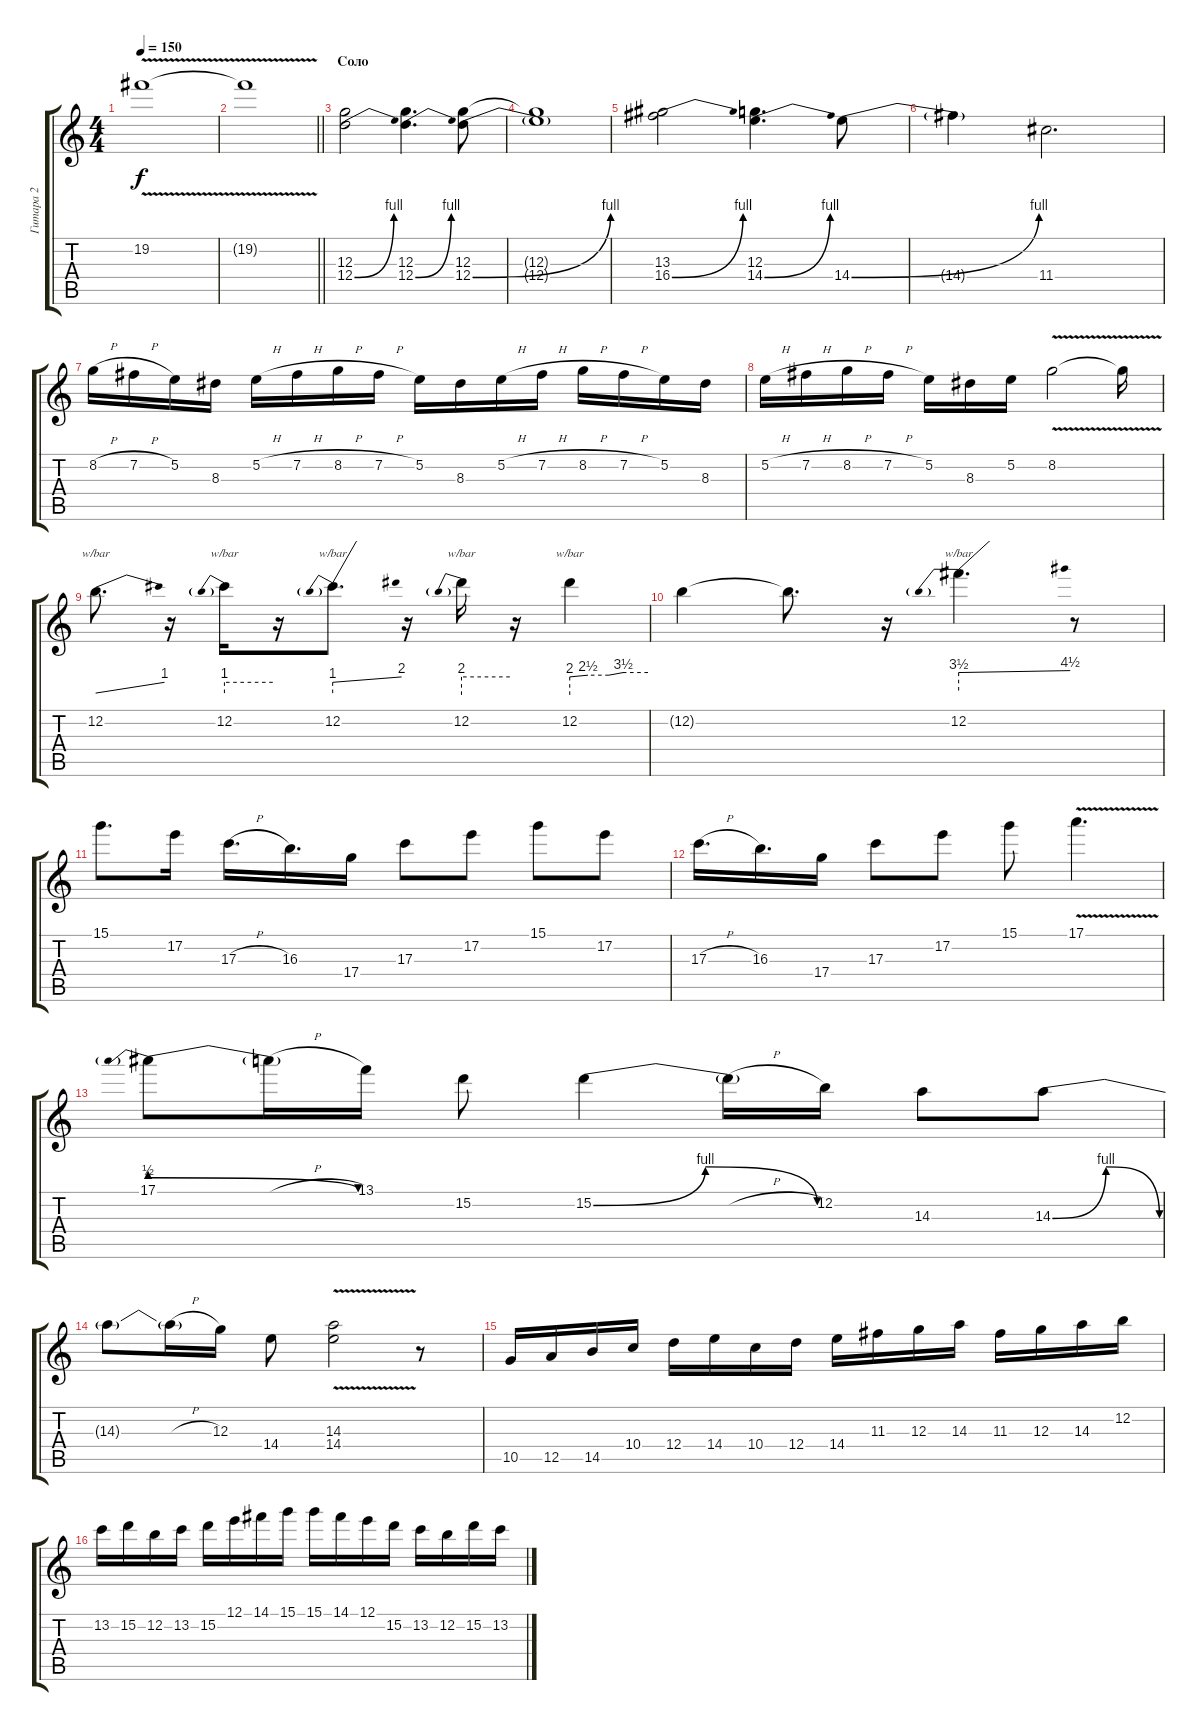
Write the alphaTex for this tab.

\track ("Гитара 2" "Гитара 2") {instrument distortionguitar}
\staff {score tabs}
\tuning (E4 B3 G3 D3 A2 E2) {hide}
\ts (4 4)
\tempo 150
\clef g2
\ks c
19.2{v t}.1{dy f} |
\barLineRight lightlight
19.2{v t}.1 |
\section ("" "Соло")
(12.3 12.4{be (bend 0 0 60 4)}).2 (12.3 12.4{be (bend 0 0 60 4)}).4{d} (12.3 12.4{be (bend 0 0 60 4)}).8 |
(12.3{t} 12.4{t}).1 |
(13.3 16.4{be (bend 0 0 60 4)}).2 (12.3 14.4{be (bend 0 0 60 4)}).4{d} 14.4{be (bend 0 0 60 4)}.8 |
14.4{t}.4 11.4.2{d} |
8.2{h}.16 7.2{h}.16 5.2.16 8.3.16 5.2{h}.16 7.2{h}.16 8.2{h}.16 7.2{h}.16 5.2.16 8.3.16 5.2{h}.16 7.2{h}.16 8.2{h}.16 7.2{h}.16 5.2.16 8.3.16 |
5.2{h}.16 7.2{h}.16 8.2{h}.16 7.2{h}.16 5.2.16 8.3.16 5.2.16 8.2{v}.2 8.2{t}.16 |
12.2.8{d tbe (dive default 0 0 60 4)} r.16 12.2.16{tbe (predive default 0 4 60 4)} r.16 12.2.8{d tbe (predivedive default 0 4 60 8)} r.16 12.2.16{tbe (predive default 0 8 60 8)} r.16 12.2.4{tbe (custom default 0 8 14 10 30 10 41 14 60 14)} |
12.2{t}.4 12.2{t}.8{d} r.16 12.2.4{d tbe (predivedive default 0 14 60 18)} r.8 |
15.1.8{d} 17.2.16 17.3{h}.16{d} 16.3.16{d} 17.4.16 17.3.8 17.2.8 15.1.8 17.2.8 |
17.3{h}.16{d} 16.3.16{d} 17.4.16 17.3.8 17.2.8 15.1.8 17.1{v}.4{d} |
17.1{be (prebendrelease 0 2 60 0)}.8 17.1{h t}.16 13.1.16 15.2.8 15.2{be (bendrelease 0 0 20 4 39 4 60 0)}.4 15.2{h t}.16 12.2.16 14.3.8 14.3{be (bendrelease 0 0 20 4 39 4 60 0)}.8 |
14.3{t}.8 14.3{h t}.16 12.3.16 14.4.8 (14.3{v} 14.4{v}).2 r.8 |
10.5.16 12.5.16 14.5.16 10.4.16 12.4.16 14.4.16 10.4.16 12.4.16 14.4.16 11.3.16 12.3.16 14.3.16 11.3.16 12.3.16 14.3.16 12.2.16 |
13.2.16 15.2.16 12.2.16 13.2.16 15.2.16 12.1.16 14.1.16 15.1.16 15.1.16 14.1.16 12.1.16 15.2.16 13.2.16 12.2.16 15.2.16 13.2.16
